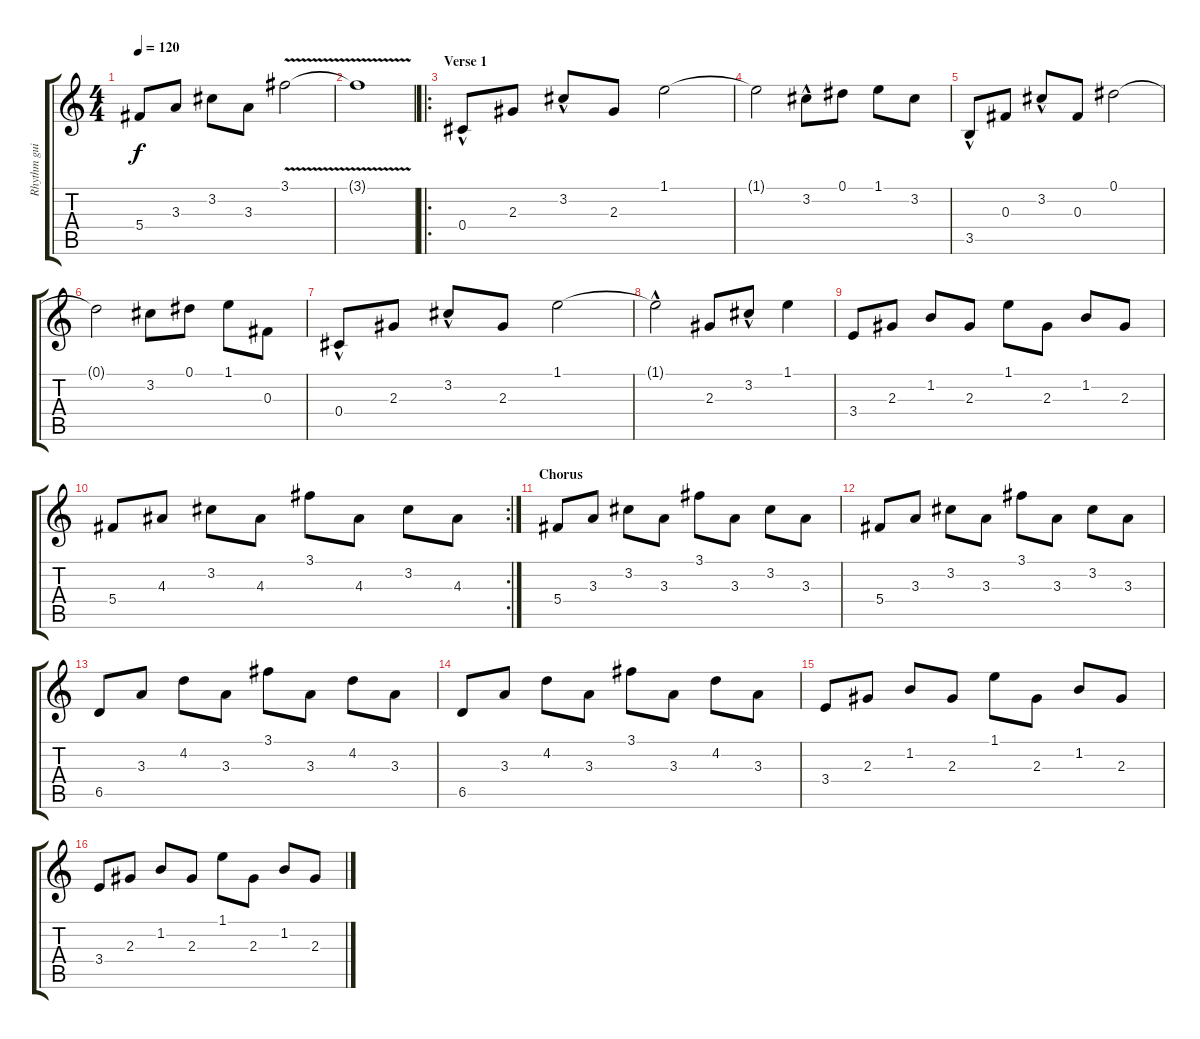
\track ("Rhythm guitar" "Rhythm gui") {instrument acousticguitarsteel}
\staff {score tabs}
\tuning (Eb4 Bb3 Gb3 Db3 Ab2 Eb2) {hide}
\ts (4 4)
\tempo 120
\clef g2
\ks c
5.4.8{dy f} 3.3.8 3.2.8 3.3.8 3.1{v}.2 |
3.1{t}.1 |
\ro
\section ("" "Verse 1")
0.4{hac}.8 2.3.8 3.2{hac}.8 2.3.8 1.1.2 |
1.1{t}.2 3.2{hac}.8 0.1.8 1.1.8 3.2.8 |
3.5{hac}.8 0.3.8 3.2{hac}.8 0.3.8 0.1.2 |
0.1{t}.2 3.2.8 0.1.8 1.1.8 0.3.8 |
0.4{hac}.8 2.3.8 3.2{hac}.8 2.3.8 1.1.2 |
1.1{hac t}.2 2.3.8 3.2{hac}.8 1.1.4 |
3.4.8 2.3.8 1.2.8 2.3.8 1.1.8 2.3.8 1.2.8 2.3.8 |
\rc 2
5.4.8 4.3.8 3.2.8 4.3.8 3.1.8 4.3.8 3.2.8 4.3.8 |
\section ("" "Chorus")
5.4.8 3.3.8 3.2.8 3.3.8 3.1.8 3.3.8 3.2.8 3.3.8 |
5.4.8 3.3.8 3.2.8 3.3.8 3.1.8 3.3.8 3.2.8 3.3.8 |
6.5.8 3.3.8 4.2.8 3.3.8 3.1.8 3.3.8 4.2.8 3.3.8 |
6.5.8 3.3.8 4.2.8 3.3.8 3.1.8 3.3.8 4.2.8 3.3.8 |
3.4.8 2.3.8 1.2.8 2.3.8 1.1.8 2.3.8 1.2.8 2.3.8 |
3.4.8 2.3.8 1.2.8 2.3.8 1.1.8 2.3.8 1.2.8 2.3.8
